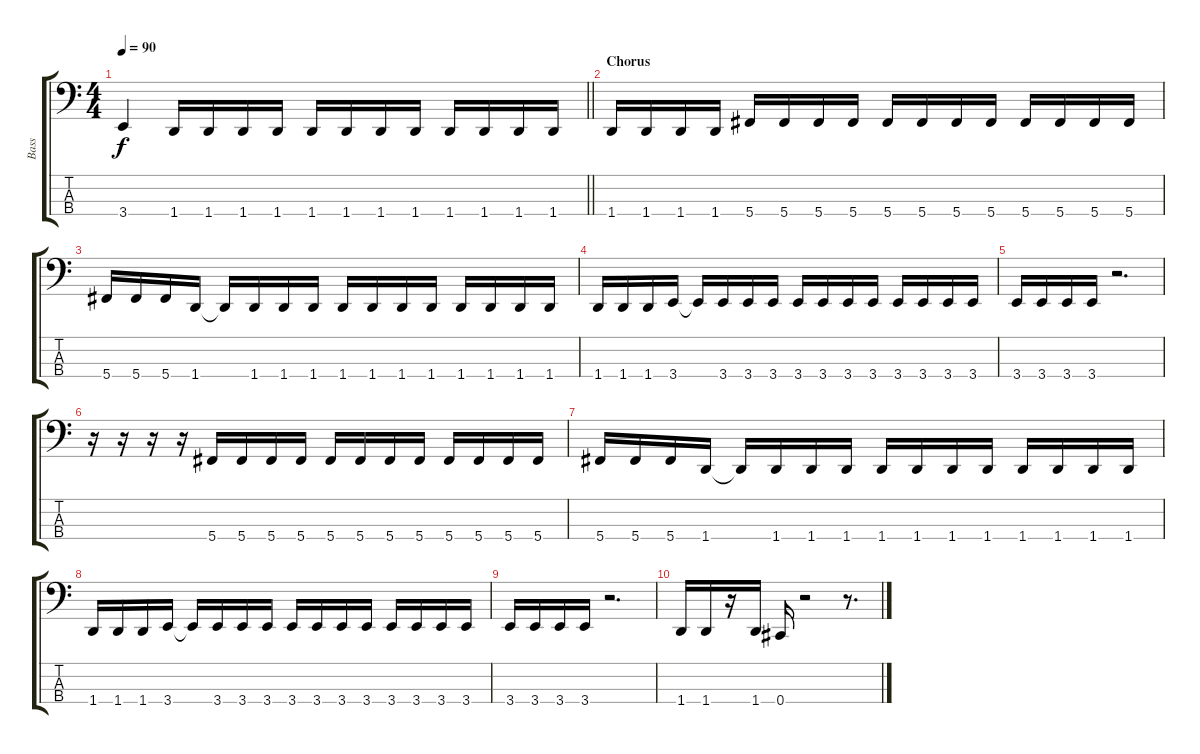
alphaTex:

\track ("Bass" "Bass") {instrument electricbassfinger}
\staff {score tabs}
\tuning (Gb2 Db2 Ab1 Db1) {hide}
\ts (4 4)
\tempo 90
\clef f4
\barLineRight lightlight
\ks c
3.4{t}.4{dy f} 1.4.16 1.4.16 1.4.16 1.4.16 1.4.16 1.4.16 1.4.16 1.4.16 1.4.16 1.4.16 1.4.16 1.4.16 |
\section ("" "Chorus")
1.4.16 1.4.16 1.4.16 1.4.16 5.4.16 5.4.16 5.4.16 5.4.16 5.4.16 5.4.16 5.4.16 5.4.16 5.4.16 5.4.16 5.4.16 5.4.16 |
5.4.16 5.4.16 5.4.16 1.4.16 1.4{t}.16 1.4.16 1.4.16 1.4.16 1.4.16 1.4.16 1.4.16 1.4.16 1.4.16 1.4.16 1.4.16 1.4.16 |
1.4.16 1.4.16 1.4.16 3.4.16 3.4{t}.16 3.4.16 3.4.16 3.4.16 3.4.16 3.4.16 3.4.16 3.4.16 3.4.16 3.4.16 3.4.16 3.4.16 |
3.4.16 3.4.16 3.4.16 3.4.16 r.2{d} |
r.16 r.16 r.16 r.16 5.4.16 5.4.16 5.4.16 5.4.16 5.4.16 5.4.16 5.4.16 5.4.16 5.4.16 5.4.16 5.4.16 5.4.16 |
5.4.16 5.4.16 5.4.16 1.4.16 1.4{t}.16 1.4.16 1.4.16 1.4.16 1.4.16 1.4.16 1.4.16 1.4.16 1.4.16 1.4.16 1.4.16 1.4.16 |
1.4.16 1.4.16 1.4.16 3.4.16 3.4{t}.16 3.4.16 3.4.16 3.4.16 3.4.16 3.4.16 3.4.16 3.4.16 3.4.16 3.4.16 3.4.16 3.4.16 |
3.4.16 3.4.16 3.4.16 3.4.16 r.2{d} |
1.4.16 1.4.16 r.16 1.4.16 0.4.16 r.2 r.8{d}
